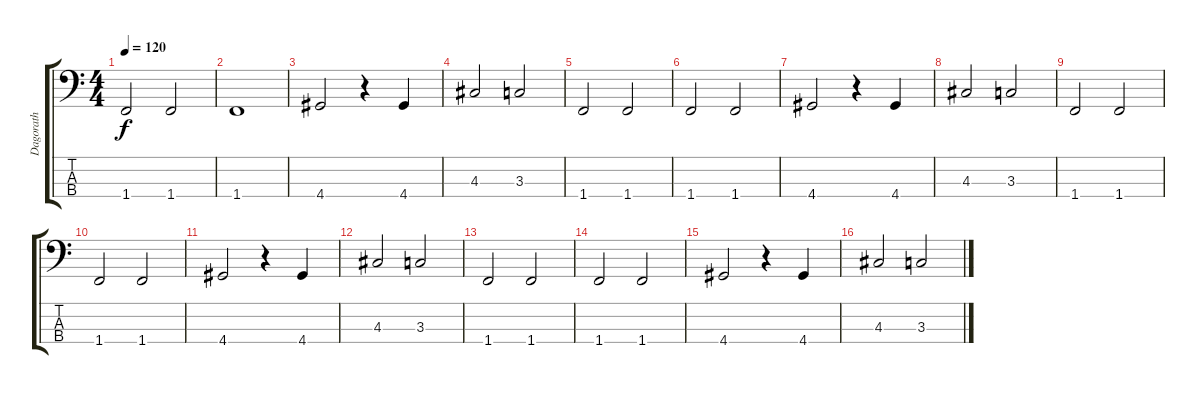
\track ("Dagorath" "Dagorath") {instrument electricbassfinger}
\staff {score tabs}
\tuning (G2 D2 A1 E1) {hide}
\ts (4 4)
\tempo 120
\clef f4
\ks c
1.4.2{dy f} 1.4.2 |
1.4.1 |
4.4.2 r.4 4.4.4 |
4.3.2 3.3.2 |
1.4.2 1.4.2 |
1.4.2 1.4.2 |
4.4.2 r.4 4.4.4 |
4.3.2 3.3.2 |
1.4.2 1.4.2 |
1.4.2 1.4.2 |
4.4.2 r.4 4.4.4 |
4.3.2 3.3.2 |
1.4.2 1.4.2 |
1.4.2 1.4.2 |
4.4.2 r.4 4.4.4 |
4.3.2 3.3.2
